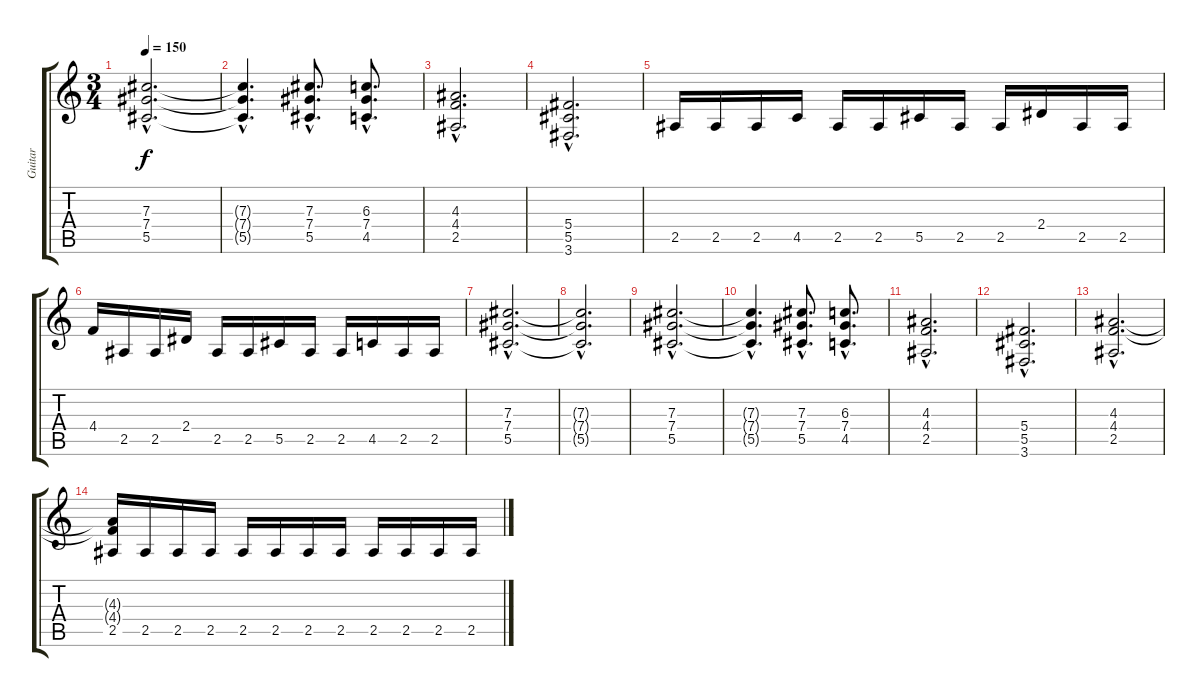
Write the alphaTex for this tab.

\track ("Guitar" "Guitar") {instrument distortionguitar}
\staff {score tabs}
\tuning (Eb4 Bb3 Gb3 Db3 Ab2 Eb2) {hide}
\ts (3 4)
\tempo 150
\clef g2
\ks c
(7.3{hac} 7.4{hac} 5.5{hac}).2{d dy f} |
(7.3{hac t} 7.4{hac t} 5.5{hac t}).4{d} (7.3{hac} 7.4{hac} 5.5{hac}).8{d} (6.3{hac} 7.4{hac} 4.5{hac}).8{d} |
(4.3{hac} 4.4{hac} 2.5{hac}).2{d} |
(5.4{hac} 5.5{hac} 3.6{hac}).2{d} |
2.5.16 2.5.16 2.5.16 4.5.16 2.5.16 2.5.16 5.5.16 2.5.16 2.5.16 2.4.16 2.5.16 2.5.16 |
4.4.16 2.5.16 2.5.16 2.4.16 2.5.16 2.5.16 5.5.16 2.5.16 2.5.16 4.5.16 2.5.16 2.5.16 |
(7.3{hac} 7.4{hac} 5.5{hac}).2{d} |
(7.3{hac t} 7.4{hac t} 5.5{hac t}).2{d} |
(7.3{hac} 7.4{hac} 5.5{hac}).2{d} |
(7.3{hac t} 7.4{hac t} 5.5{hac t}).4{d} (7.3{hac} 7.4{hac} 5.5{hac}).8{d} (6.3{hac} 7.4{hac} 4.5{hac}).8{d} |
(4.3{hac} 4.4{hac} 2.5{hac}).2{d} |
(5.4{hac} 5.5{hac} 3.6{hac}).2{d} |
(4.3{hac} 4.4{hac} 2.5{hac}).2{d} |
(4.3{t} 4.4{t} 2.5).16 2.5.16 2.5.16 2.5.16 2.5.16 2.5.16 2.5.16 2.5.16 2.5.16 2.5.16 2.5.16 2.5.16
